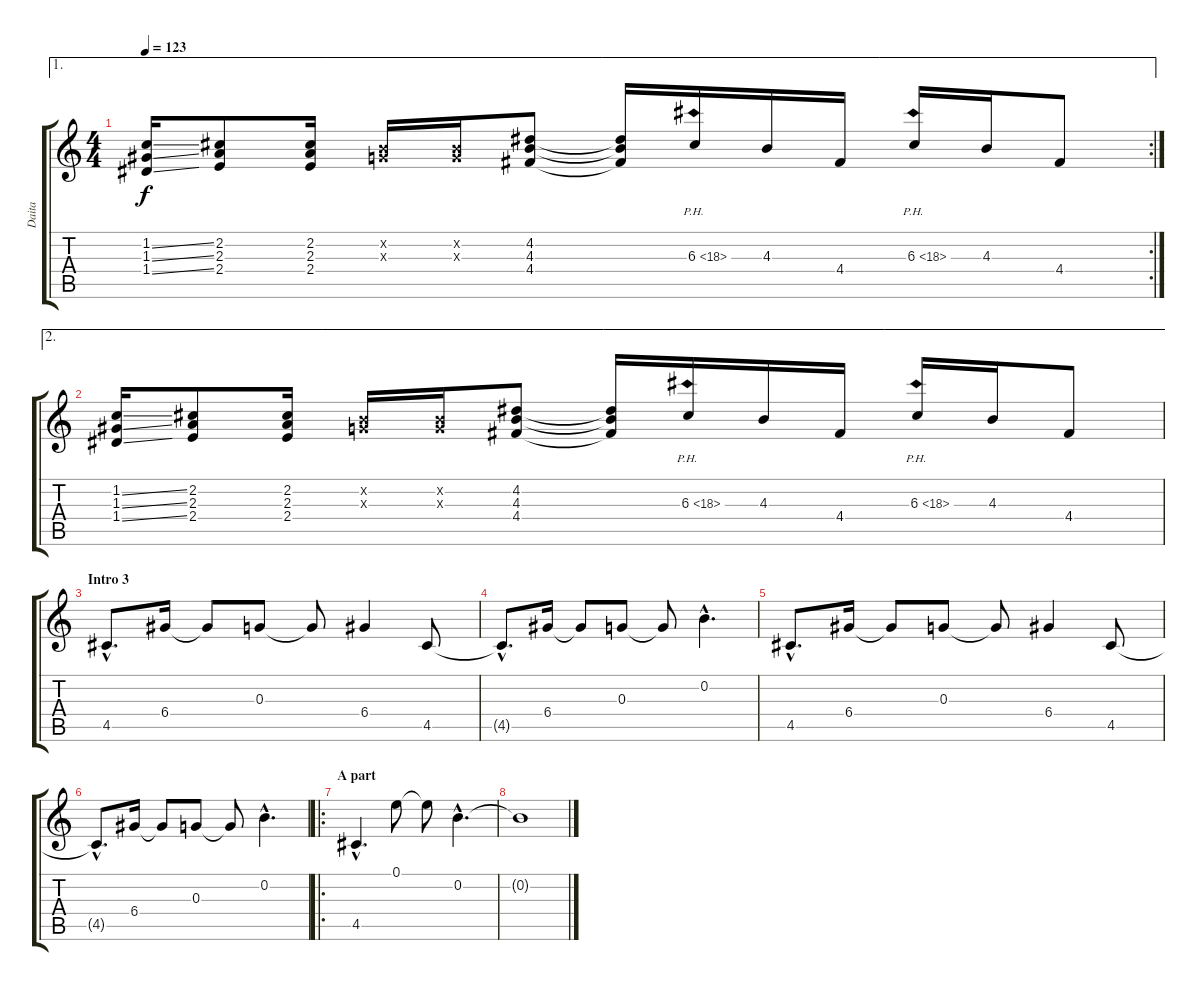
\track ("Daita" "Daita") {instrument distortionguitar}
\staff {score tabs}
\tuning (E4 B3 G3 D3 A2 E2) {hide}
\ae 1
\rc 2
\ts (4 4)
\tempo 123
\clef g2
\ks c
(1.2{ss} 1.3{ss} 1.4{ss}).16{dy f} (2.2 2.3 2.4).8 (2.2 2.3 2.4).16 (0.2{x} 0.3{x}).16 (0.2{x} 0.3{x}).16 (4.2 4.3 4.4).8 (4.2{t} 4.3{t} 4.4{t}).16 6.3{ph 12}.16 4.3.16 4.4.16 6.3{ph 12}.16 4.3.16 4.4.8 |
\ae 2
(1.2{ss} 1.3{ss} 1.4{ss}).16 (2.2 2.3 2.4).8 (2.2 2.3 2.4).16 (0.2{x} 0.3{x}).16 (0.2{x} 0.3{x}).16 (4.2 4.3 4.4).8 (4.2{t} 4.3{t} 4.4{t}).16 6.3{ph 12}.16 4.3.16 4.4.16 6.3{ph 12}.16 4.3.16 4.4.8 |
\section ("" "Intro 3")
4.5{hac}.8{d} 6.4.16 6.4{t}.8 0.3.8 0.3{t}.8 6.4.4 4.5.8 |
4.5{hac t}.8{d} 6.4.16 6.4{t}.8 0.3.8 0.3{t}.8 0.2{hac}.4{d} |
4.5{hac}.8{d} 6.4.16 6.4{t}.8 0.3.8 0.3{t}.8 6.4.4 4.5.8 |
4.5{hac t}.8{d} 6.4.16 6.4{t}.8 0.3.8 0.3{t}.8 0.2{hac}.4{d} |
\ro
\section ("" "A part")
4.5{hac}.4{d} 0.1.8 0.1{t}.8 0.2{hac}.4{d} |
0.2{t}.1
